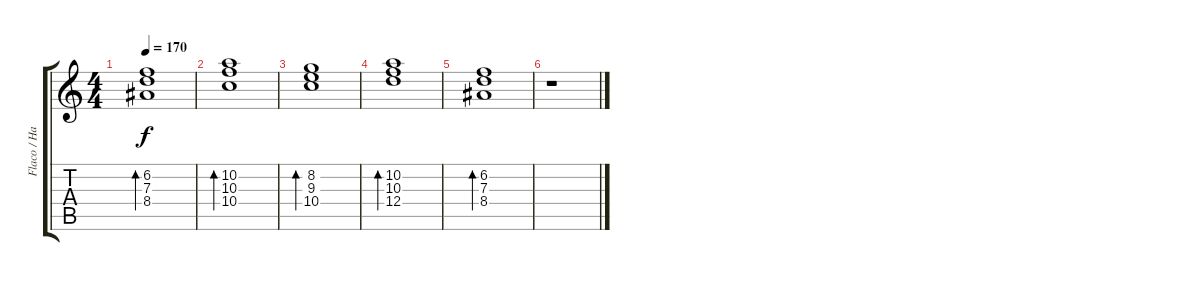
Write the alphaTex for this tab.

\track ("Flaco / Harmony guitar" "Flaco / Ha") {instrument overdrivenguitar}
\staff {score tabs}
\tuning (E4 B3 G3 D3 A2 E2) {hide}
\ts (4 4)
\tempo 170
\clef g2
\ks c
(6.2 7.3 8.4).1{bd 480 dy f} |
(10.2 10.3 10.4).1{bd 480} |
(8.2 9.3 10.4).1{bd 480} |
(10.2 10.3 12.4).1{bd 480} |
(6.2 7.3 8.4).1{bd 480} |
r.1
